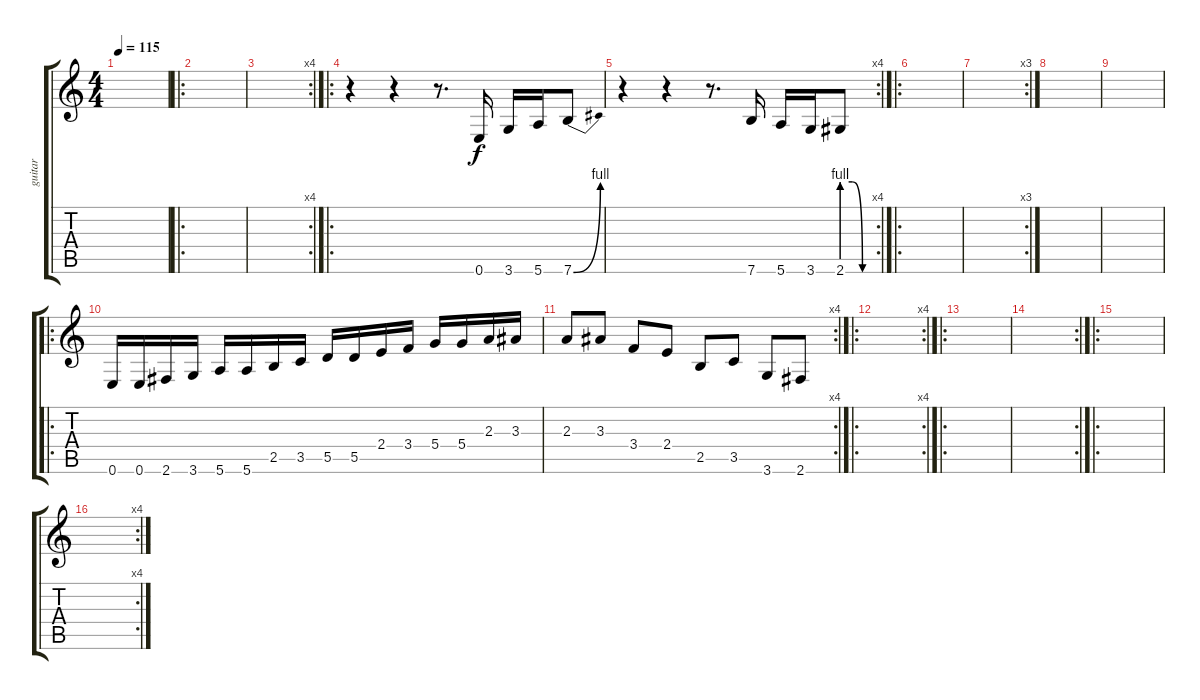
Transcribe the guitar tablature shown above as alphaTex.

\track ("guitar" "guitar") {instrument electricguitarclean}
\staff {score tabs}
\tuning (E4 B3 G3 D3 A2 E2) {hide}
\ts (4 4)
\tempo 115
\clef g2
\ks c
|
\ro
|
\rc 4
|
\ro
r.4 r.4 r.8{d} 0.6.16 3.6.16 5.6.16 7.6{be (bend 0 0 60 4)}.8 |
\rc 4
r.4 r.4 r.8{d} 7.6.16 5.6.16 3.6.16 2.6{be (custom 0 4 20 4 40 0 60 0)}.8 |
\ro
|
\rc 3
|
|
|
\ro
0.6.16 0.6.16 2.6.16 3.6.16 5.6.16 5.6.16 2.5.16 3.5.16 5.5.16 5.5.16 2.4.16 3.4.16 5.4.16 5.4.16 2.3.16 3.3.16 |
\rc 4
2.3.8 3.3.8 3.4.8 2.4.8 2.5.8 3.5.8 3.6.8 2.6.8 |
\ro
\rc 4
|
\ro
|
\rc 2
|
\ro
|
\rc 4
